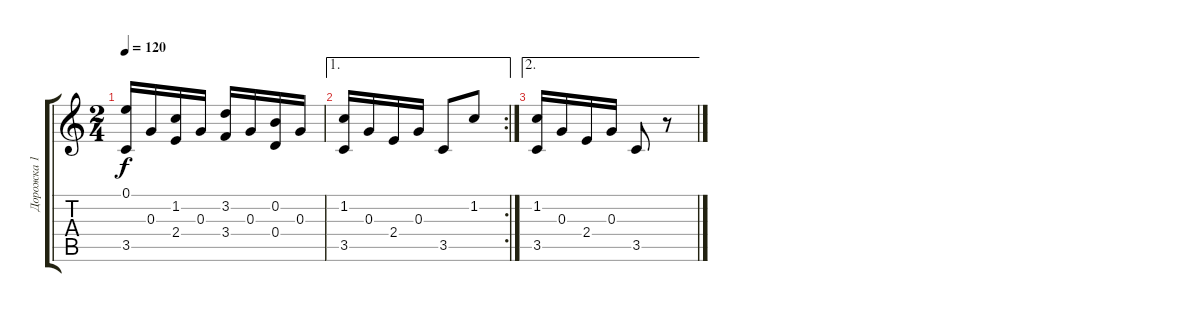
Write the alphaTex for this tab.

\track ("Дорожка 1" "Дорожка 1") {instrument acousticguitarnylon}
\staff {score tabs}
\tuning (E4 B3 G3 D3 A2 E2) {hide}
\ts (2 4)
\tempo 120
\clef g2
\ks c
(0.1 3.5).16{dy f} 0.3.16 (1.2 2.4).16 0.3.16 (3.2 3.4).16 0.3.16 (0.2 0.4).16 0.3.16 |
\ae 1
\rc 2
(1.2 3.5).16 0.3.16 2.4.16 0.3.16 3.5.8 1.2.8 |
\ae 2
(1.2 3.5).16 0.3.16 2.4.16 0.3.16 3.5.8 r.8
